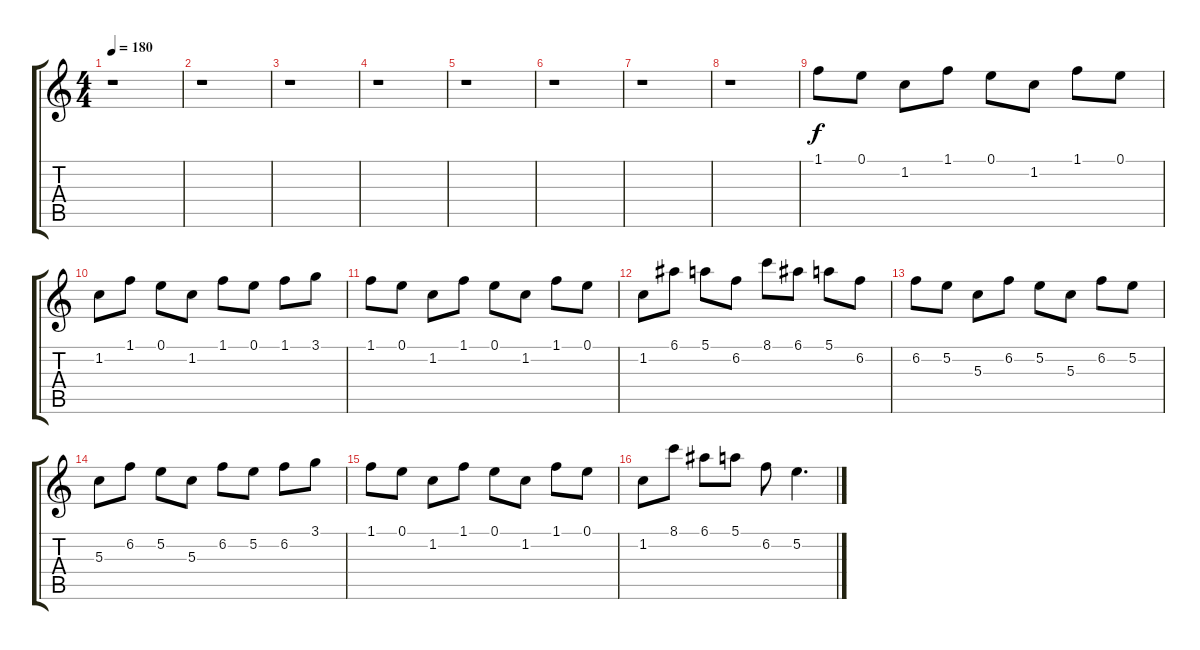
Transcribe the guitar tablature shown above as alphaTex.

\track "" {instrument acousticguitarnylon}
\staff {score tabs}
\tuning (E4 B3 G3 D3 A2 E2) {hide}
\ts (4 4)
\tempo 180
\clef g2
\ks c
r.1{dy f} |
r.1 |
r.1 |
r.1 |
r.1 |
r.1 |
r.1 |
r.1 |
1.1.8 0.1.8 1.2.8 1.1.8 0.1.8 1.2.8 1.1.8 0.1.8 |
1.2.8 1.1.8 0.1.8 1.2.8 1.1.8 0.1.8 1.1.8 3.1.8 |
1.1.8 0.1.8 1.2.8 1.1.8 0.1.8 1.2.8 1.1.8 0.1.8 |
1.2.8 6.1.8 5.1.8 6.2.8 8.1.8 6.1.8 5.1.8 6.2.8 |
6.2.8 5.2.8 5.3.8 6.2.8 5.2.8 5.3.8 6.2.8 5.2.8 |
5.3.8 6.2.8 5.2.8 5.3.8 6.2.8 5.2.8 6.2.8 3.1.8 |
1.1.8 0.1.8 1.2.8 1.1.8 0.1.8 1.2.8 1.1.8 0.1.8 |
1.2.8 8.1.8 6.1.8 5.1.8 6.2.8 5.2.4{d}
